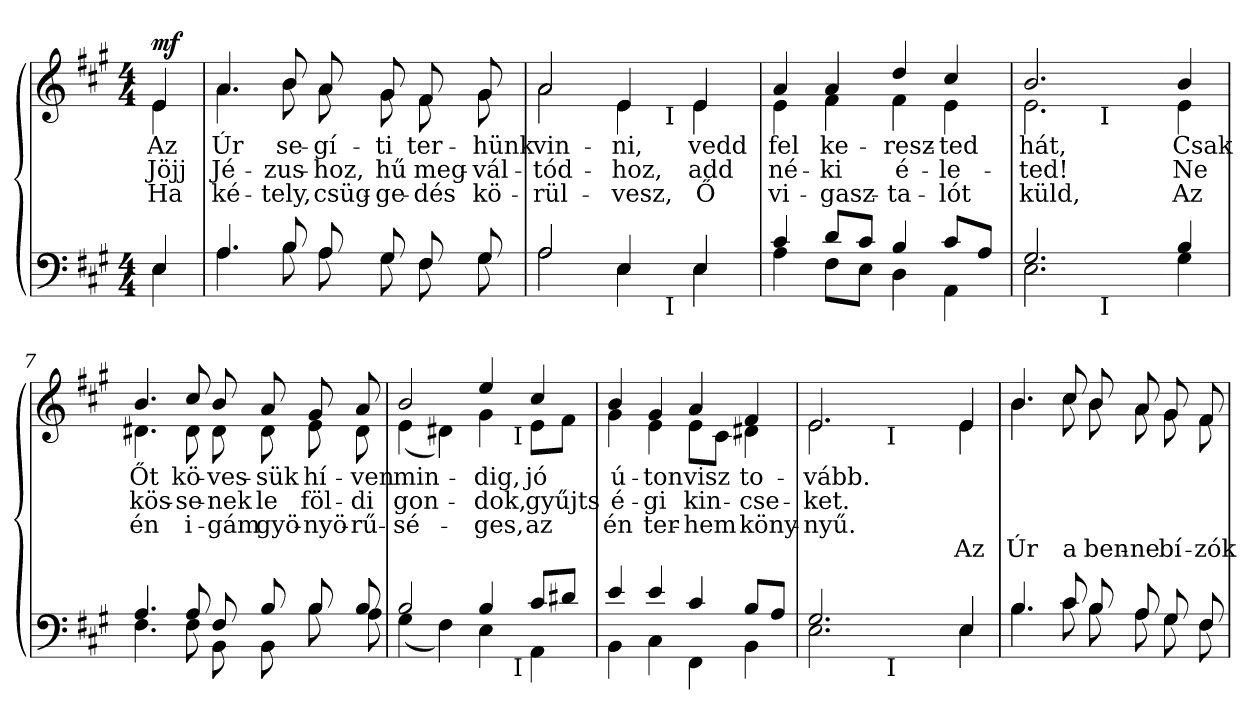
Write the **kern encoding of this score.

**kern	**kern	**text	**text	**text	**text	**dynam
*part2	*part1	*part1	*part1	*part1	*part1	*part1
*staff2	*staff1	*staff1	*staff1	*staff1	*staff1	*staff1
*clefF4	*clefG2	*	*	*	*	*
*k[f#c#g#]	*k[f#c#g#]	*	*	*	*	*
*f#:	*f#:	*	*	*	*	*
*M4/4	*M4/4	*	*	*	*	*
=1	=1	=1	=1	=1	=1	=1
*^	*	*	*	*	*	*
!	!	!LO:TX:a:B:t=Elevato	!	!	!	!	!
!	!	!	!LO:LY:b	!LO:LY:b	!LO:LY:b	!	!LO:DY:b
*	*	*^	*	*	*	*	*
4E/	4E\	4e/	4e\	Az	Jöjj	Ha	.	mf
=2	=2	=2	=2	=2	=2	=2	=2	=2
!	!	!	!	!LO:LY:b	!LO:LY:b	!LO:LY:b	!	!
4.A/	4.A\	4.a/	4.a\	Úr	Jé-	ké-	.	.
!	!	!	!	!LO:LY:b	!LO:LY:b	!LO:LY:b	!	!
8B/	8B\	8b/	8b\	se-	-zus-	-tely,	.	.
!	!	!	!	!LO:LY:b	!LO:LY:b	!LO:LY:b	!	!
8A/	8A\	8a/	8a\	-gí-	-hoz,	csüg-	.	.
!	!	!	!	!LO:LY:b	!LO:LY:b	!LO:LY:b	!	!
8G#/	8G#\	8g#/	8g#\	-ti	hű	-ge-	.	.
!	!	!	!	!LO:LY:b	!LO:LY:b	!LO:LY:b	!	!
8F#/	8F#\	8f#/	8f#\	ter-	meg-	-dés	.	.
!	!	!	!	!LO:LY:b	!LO:LY:b	!LO:LY:b	!	!
8G#/	8G#\	8g#/	8g#\	-hünk	-vál-	kö-	.	.
*	*	*v	*v	*	*	*	*	*
=3	=3	=3	=3	=3	=3	=3	=3
*	*	*^	*	*	*	*	*
!	!	!	!	!LO:LY:b	!LO:LY:b	!LO:LY:b	!	!
*	*^	*	*^	*	*	*	*	*
2A/	2A\	2ryy	2a/	2a\	2ryy	vin-	-tód-	-rül-	.	.
!	!	!	!	!	!	!LO:LY:b	!LO:LY:b	!LO:LY:b	!	!
4E/	4E\	8ryy	4e/	4e\	8ryy	-ni,	-hoz,	-vesz,	.	.
.	.	32ryy	.	.	32ryy	.	.	.	.	.
!	!	!	!	!	!LO:TX:b:t=I	!	!	!	!	!
!	!	!LO:TX:b:t=I	!	!	!	!	!	!	!	!
.	.	4ryy	.	.	4ryy	.	.	.	.	.
!	!	!	!	!	!	!LO:LY:b	!LO:LY:b	!LO:LY:b	!	!
4E/	4E\	.	4e/	4e\	.	vedd	add	Ő	.	.
.	.	16.ryy	.	.	16.ryy	.	.	.	.	.
*	*v	*v	*	*	*	*	*	*	*	*
*	*	*v	*v	*v	*	*	*	*	*
=4	=4	=4	=4	=4	=4	=4	=4
*	*^	*^	*	*	*	*	*
*	*	*	*	*^	*	*	*	*	*
!	!	!	!	!	!	!LO:LY:b	!LO:LY:b	!LO:LY:b	!	!
*	*v	*v	*	*	*	*	*	*	*	*
*	*	*	*v	*v	*	*	*	*	*
4c#/	4A\	4a/	4e\	fel	né-	vi-	.	.
!	!	!	!	!LO:LY:b	!LO:LY:b	!LO:LY:b	!	!
8d/L	8F#\L	4a/	4f#\	ke-	-ki	-gasz-	.	.
8c#/J	8E\J	.	.	.	.	.	.	.
!	!	!	!	!LO:LY:b	!LO:LY:b	!LO:LY:b	!	!
4B/	4D\	4dd/	4f#\	-resz-	é-	-ta-	.	.
!	!	!	!	!LO:LY:b	!LO:LY:b	!LO:LY:b	!	!
8c#/L	4AA\	4cc#/	4e\	-ted	-le-	-lót	.	.
8A/J	.	.	.	.	.	.	.	.
*	*	*v	*v	*	*	*	*	*
=5	=5	=5	=5	=5	=5	=5	=5
!	!	!	!LO:LY:b	!LO:LY:b	!LO:LY:b	!	!
*	*^	*^	*	*	*	*	*
*	*	*	*	*^	*	*	*	*	*
2.G#/	2.E\	4...ryy	2.b/	2.e\	4...ryy	hát,	-ted!	küld,	.	.
!	!	!	!	!	!LO:TX:b:t=I	!	!	!	!	!
!	!	!LO:TX:b:t=I	!	!	!	!	!	!	!	!
.	.	4ryy	.	.	4ryy	.	.	.	.	.
.	.	32ryy	.	.	32ryy	.	.	.	.	.
*	*v	*v	*	*	*	*	*	*	*	*
*	*	*v	*v	*v	*	*	*	*	*
!!LO:LB:g=z
=6-	=6-	=6-	=6-	=6-	=6-	=6-	=6-
*	*^	*^	*	*	*	*	*
*	*	*	*	*^	*	*	*	*	*
!	!	!	!	!	!	!LO:LY:b	!LO:LY:b	!LO:LY:b	!	!
*	*v	*v	*	*	*	*	*	*	*	*
*	*	*	*v	*v	*	*	*	*	*
4B/	4G#\	4b/	4e\	Csak	Ne	Az	.	.
=7	=7	=7	=7	=7	=7	=7	=7	=7
!	!	!	!	!LO:LY:b	!LO:LY:b	!LO:LY:b	!	!
4.A/	4.F#\	4.b/	4.d#X\	Őt	kös-	én	.	.
!	!	!	!	!LO:LY:b	!LO:LY:b	!LO:LY:b	!	!
8A/	8F#\	8cc#/	8d#\	kö-	-se-	i-	.	.
!	!	!	!	!LO:LY:b	!LO:LY:b	!LO:LY:b	!	!
8F#/	8BB\	8b/	8d#\	-ves-	-nek	-gám	.	.
!	!	!	!	!LO:LY:b	!LO:LY:b	!LO:LY:b	!	!
8B/	8BB\	8a/	8d#\	-sük	le	gyö-	.	.
!	!	!	!	!LO:LY:b	!LO:LY:b	!LO:LY:b	!	!
8B/	8B\	8g#/	8e\	hí-	föl-	-nyö-	.	.
!	!	!	!	!LO:LY:b	!LO:LY:b	!LO:LY:b	!	!
8B/	8A\	8a/	8d#\	-ven	-di	-rű-	.	.
*	*	*v	*v	*	*	*	*	*
=8	=8	=8	=8	=8	=8	=8	=8
*	*	*^	*	*	*	*	*
!	!	!	!	!LO:LY:b	!LO:LY:b	!LO:LY:b	!	!
*	*^	*	*^	*	*	*	*	*
2B/	(<4G#\	2ryy	2b/	(<4e\	2ryy	min-	gon-	-sé-	.	.
.	4F#\)	.	.	4d#X\)	.	.	.	.	.	.
!	!	!	!	!	!	!LO:LY:b	!LO:LY:b	!LO:LY:b	!	!
4B/	4E\	8.ryy	4ee/	4g#\	8.ryy	-dig,	-dok,	-ges,	.	.
!	!	!	!	!	!LO:TX:b:t=I	!	!	!	!	!
!	!	!LO:TX:b:t=I	!	!	!	!	!	!	!	!
.	.	4ryy	.	.	4ryy	.	.	.	.	.
!	!	!	!	!	!	!LO:LY:b	!LO:LY:b	!LO:LY:b	!	!
8c#/L	4AA\	.	4cc#/	8e\L	.	jó	gyűjts	az	.	.
8d#X/J	.	.	.	8f#\J	.	.	.	.	.	.
.	.	16ryy	.	.	16ryy	.	.	.	.	.
*	*v	*v	*	*	*	*	*	*	*	*
*	*	*v	*v	*v	*	*	*	*	*
=9	=9	=9	=9	=9	=9	=9	=9
*	*^	*^	*	*	*	*	*
*	*	*	*	*^	*	*	*	*	*
!	!	!	!	!	!	!LO:LY:b	!LO:LY:b	!LO:LY:b	!	!
*	*v	*v	*	*	*	*	*	*	*	*
*	*	*	*v	*v	*	*	*	*	*
4e/	4BB\	4b/	4g#\	ú-	é-	én	.	.
!	!	!	!	!LO:LY:b	!LO:LY:b	!LO:LY:b	!	!
4e/	4C#\	4g#/	4e\	-ton	-gi	ter-	.	.
!	!	!	!	!LO:LY:b	!LO:LY:b	!LO:LY:b	!	!
4c#/	4FF#\	4a/	8e\L	visz	kin-	-hem	.	.
.	.	.	8c#\J	.	.	.	.	.
!	!	!	!	!LO:LY:b	!LO:LY:b	!LO:LY:b	!	!
8B/L	4BB\	4f#/	4d#X\	to-	-cse-	köny-	.	.
8A/J	.	.	.	.	.	.	.	.
*	*	*v	*v	*	*	*	*	*
=10	=10	=10	=10	=10	=10	=10	=10
!	!	!	!LO:LY:b	!LO:LY:b	!LO:LY:b	!	!
*	*^	*^	*	*	*	*	*
*	*	*	*	*^	*	*	*	*	*
2.G#/	2.E\	4ryy	2.e/	2.e\	4ryy	-vább.	-ket.	-nyű.	.	.
.	.	8ryy	.	.	8ryy	.	.	.	.	.
.	.	32ryy	.	.	32ryy	.	.	.	.	.
!	!	!	!	!	!LO:TX:b:t=I	!	!	!	!	!
!	!	!LO:TX:b:t=I	!	!	!	!	!	!	!	!
.	.	4ryy	.	.	4ryy	.	.	.	.	.
.	.	16.ryy	.	.	16.ryy	.	.	.	.	.
*	*v	*v	*	*	*	*	*	*	*	*
*	*	*v	*v	*v	*	*	*	*	*
!!LO:LB:g=z
=11-	=11-	=11-	=11-	=11-	=11-	=11-	=11-
*	*^	*^	*	*	*	*	*
*	*	*	*	*^	*	*	*	*	*
!	!	!	!	!	!	!	!	!	!LO:LY:b	!
*	*v	*v	*	*	*	*	*	*	*	*
*	*	*	*v	*v	*	*	*	*	*
4E/	4E\	4e/	4e\	.	.	.	Az	.
=12	=12	=12	=12	=12	=12	=12	=12	=12
!	!	!	!	!	!	!	!LO:LY:b	!
4.B/	4.B\	4.b/	4.b\	.	.	.	Úr	.
!	!	!	!	!	!	!	!LO:LY:b	!
8c#/	8c#\	8cc#/	8cc#\	.	.	.	a	.
!	!	!	!	!	!	!	!LO:LY:b	!
8B/	8B\	8b/	8b\	.	.	.	ben-	.
!	!	!	!	!	!	!	!LO:LY:b	!
8A/	8A\	8a/	8a\	.	.	.	-ne	.
!	!	!	!	!	!	!	!LO:LY:b	!
8G#/	8G#\	8g#/	8g#\	.	.	.	bí-	.
!	!	!	!	!	!	!	!LO:LY:b	!
8F#/	8F#\	8f#/	8f#\	.	.	.	-zók-	.
*v	*v	*	*	*	*	*	*	*
*	*v	*v	*	*	*	*	*
=	=	=	=	=	=	=
*-	*-	*-	*-	*-	*-	*-
